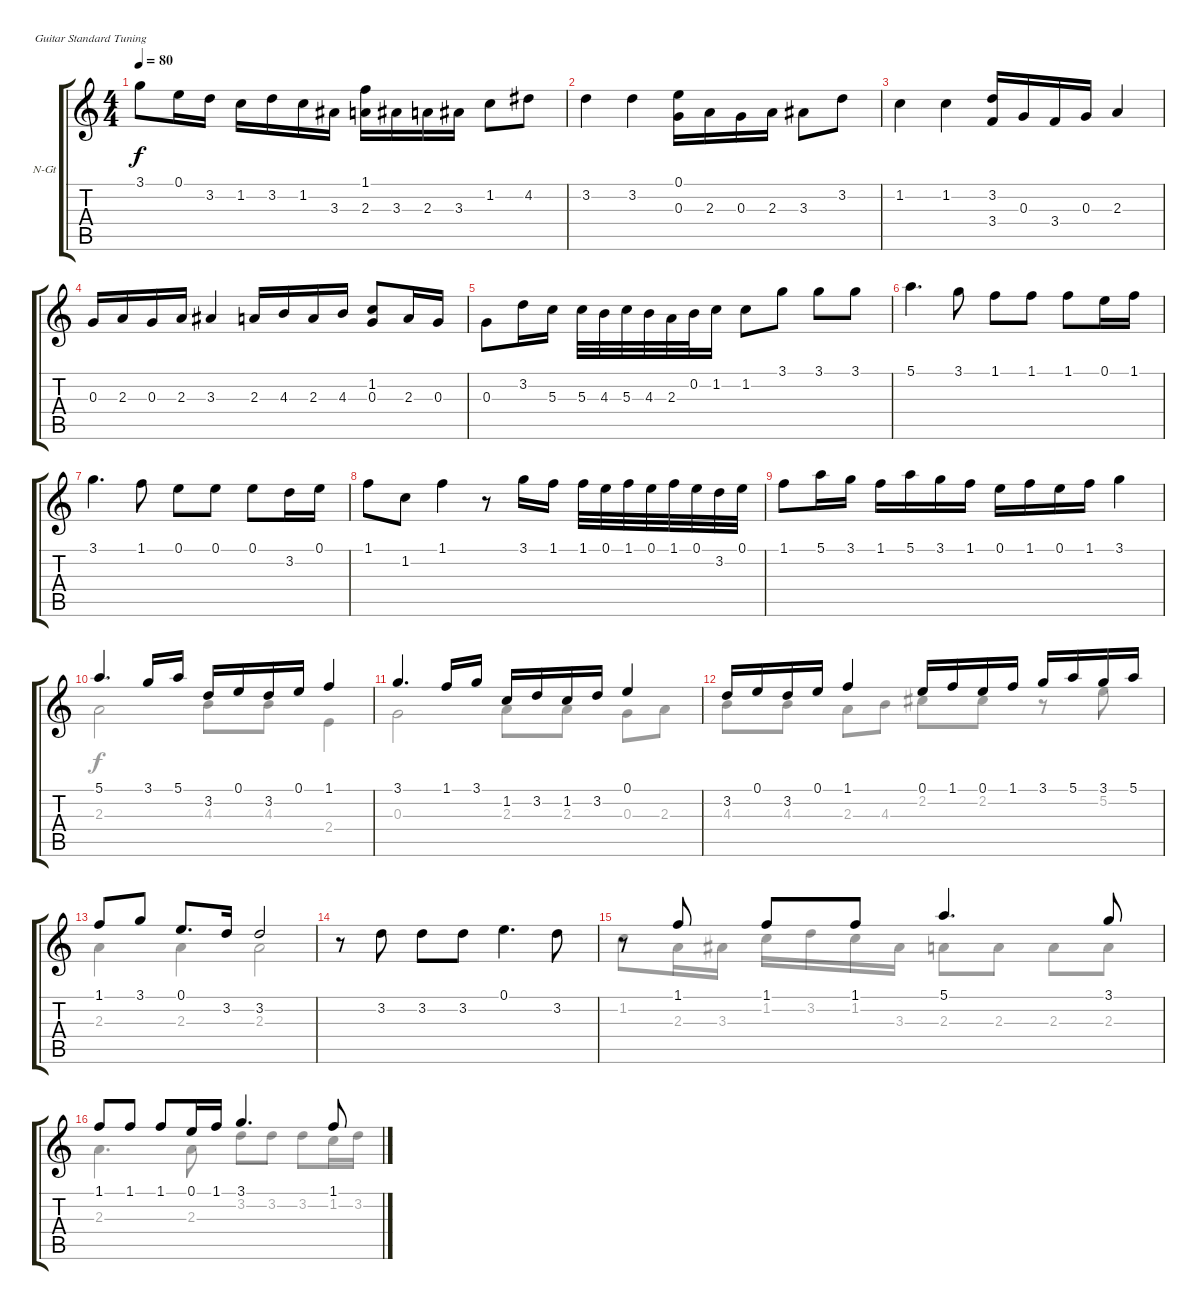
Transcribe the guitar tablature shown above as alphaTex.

\bracketExtendMode groupsimilarinstruments
\firstSystemTrackNameOrientation horizontal
\otherSystemsTrackNameOrientation horizontal
\track ("Prelude & Fugue BWV 553 " "N-Gt") {instrument acousticguitarnylon}
\staff {score tabs}
\tuning (E4 B3 G3 D3 A2 E2)
\voice
\ts (4 4)
\tempo 80
\clef g2
\ks c
3.1.8{dy f} 0.1.16 3.2.16 1.2.16 3.2.16 1.2.16 3.3.16 (1.1 2.3).16 3.3.16 2.3.16 3.3.16 1.2.8 4.2.8 |
3.2.4 3.2.4 (0.1 0.3).16 2.3.16 0.3.16 2.3.16 3.3.8 3.2.8 |
1.2.4 1.2.4 (3.2 3.4).16 0.3.16 3.4.16 0.3.16 2.3.4 |
0.3.16 2.3.16 0.3.16 2.3.16 3.3.4 2.3.16 4.3.16 2.3.16 4.3.16 (1.2 0.3).8 2.3.16 0.3.16 |
0.3.8 3.2.16 5.3.16 5.3.32 4.3.32 5.3.32 4.3.32 2.3.32 0.2.32 1.2.16 1.2.8 3.1.8 3.1.8 3.1.8 |
5.1.4{d} 3.1.8 1.1.8 1.1.8 1.1.8 0.1.16 1.1.16 |
3.1.4{d} 1.1.8 0.1.8 0.1.8 0.1.8 3.2.16 0.1.16 |
1.1.8 1.2.8 1.1.4 r.8 3.1.16 1.1.16 1.1.32 0.1.32 1.1.32 0.1.32 1.1.32 0.1.32 3.2.32 0.1.32 |
1.1.8 5.1.16 3.1.16 1.1.16 5.1.16 3.1.16 1.1.16 0.1.16 1.1.16 0.1.16 1.1.16 3.1.4 |
5.1.4{d} 3.1.16 5.1.16 3.2.16 0.1.16 3.2.16 0.1.16 1.1.4 |
3.1.4{d} 1.1.16 3.1.16 1.2.16 3.2.16 1.2.16 3.2.16 0.1.4 |
3.2.16 0.1.16 3.2.16 0.1.16 1.1.4 0.1.16 1.1.16 0.1.16 1.1.16 3.1.16 5.1.16 3.1.16 5.1.16 |
1.1.8 3.1.8 0.1.8{d} 3.2.16 3.2.2 |
r.8 3.2.8 3.2.8 3.2.8 0.1.4{d} 3.2.8 |
r.8 1.1.8 1.1.8 1.1.8 5.1.4{d} 3.1.8 |
1.1.8 1.1.8 1.1.8 0.1.16 1.1.16 3.1.4{d} 1.1.8
\voice
\clef g2
\ottava regular
\simile none
\ks c
|
|
|
|
|
|
|
|
|
2.3.2 4.3.8 4.3.8 2.4.4 |
0.3.2 2.3.8 2.3.8 0.3.8 2.3.8 |
4.3.8 4.3.8 2.3.8 4.3.8 2.2.8 2.2.8 r.8 5.2.8 |
2.3.4 2.3.4 2.3.2 |
|
1.2.8 2.3.16 3.3.16 1.2.16 3.2.16 1.2.16 3.3.16 2.3.8 2.3.8 2.3.8 2.3.8 |
2.3.4{d} 2.3.8 3.2.8 3.2.8 3.2.8 1.2.16 3.2.16
